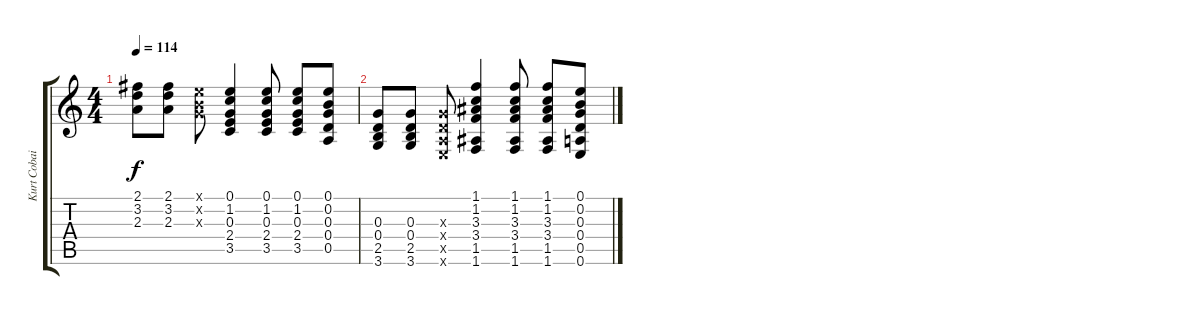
\track ("Kurt Cobain" "Kurt Cobai") {instrument acousticguitarsteel}
\staff {score tabs}
\tuning (E4 B3 G3 D3 A2 E2) {hide}
\ts (4 4)
\tempo 114
\clef g2
\ks c
(2.1 3.2 2.3).8{dy f} (2.1 3.2 2.3).8 (0.1{x} 0.2{x} 0.3{x}).8 (0.1 1.2 0.3 2.4 3.5).4 (0.1 1.2 0.3 2.4 3.5).8 (0.1 1.2 0.3 2.4 3.5).8 (0.1 0.2 0.3 0.4 0.5).8 |
(0.3 0.4 2.5 3.6).8 (0.3 0.4 2.5 3.6).8 (0.3{x} 0.4{x} 0.5{x} 0.6{x}).8 (1.1 1.2 3.3 3.4 1.5 1.6).4 (1.1 1.2 3.3 3.4 1.5 1.6).8 (1.1 1.2 3.3 3.4 1.5 1.6).8 (0.1 0.2 0.3 0.4 0.5 0.6).8
